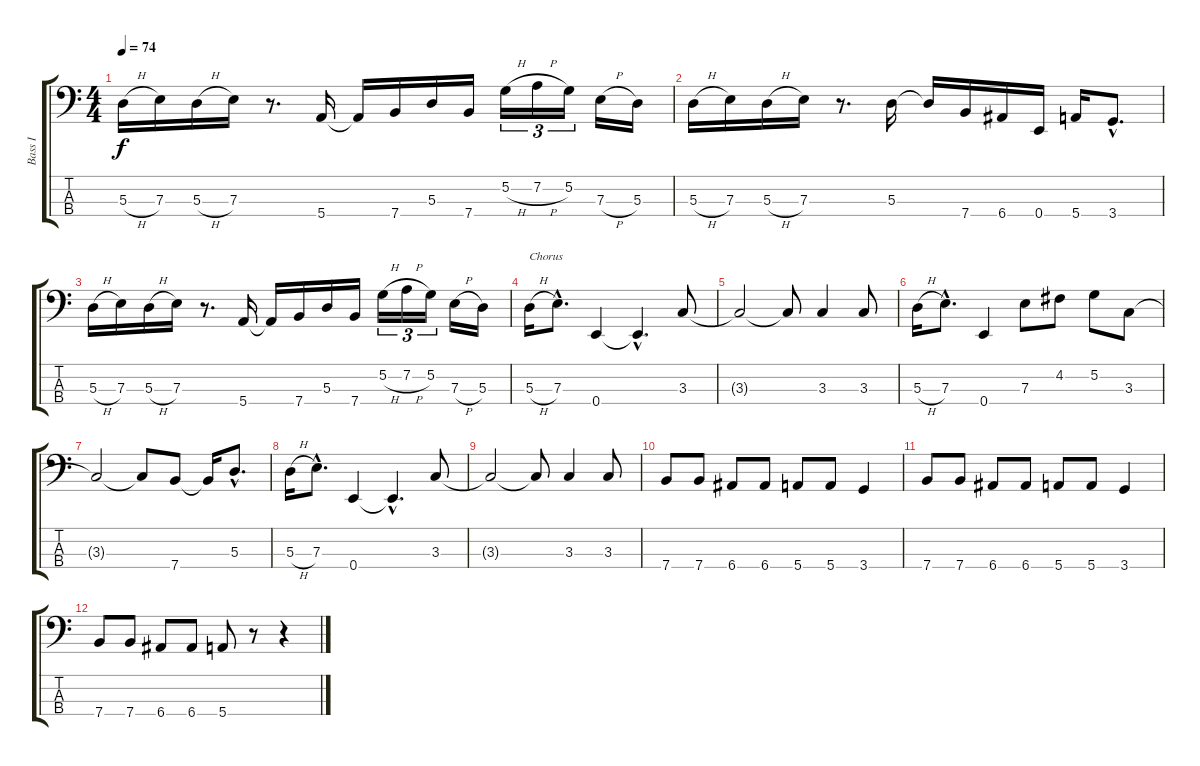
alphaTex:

\track ("Bass I" "Bass I") {instrument electricbasspick}
\staff {score tabs}
\tuning (G2 D2 A1 E1) {hide}
\ts (4 4)
\tempo 74
\clef f4
\ks c
5.3{h}.16{dy f} 7.3.16 5.3{h}.16 7.3.16 r.8{d} 5.4.16 5.4{t}.16 7.4.16 5.3.16 7.4.16 5.2{h}.16{tu (3 2)} 7.2{h}.16{tu (3 2)} 5.2.16{tu (3 2)} 7.3{h}.16 5.3.16 |
5.3{h}.16 7.3.16 5.3{h}.16 7.3.16 r.8{d} 5.3.16 5.3{t}.16 7.4.16 6.4.16 0.4.16 5.4.16 3.4{hac}.8{d} |
5.3{h}.16 7.3.16 5.3{h}.16 7.3.16 r.8{d} 5.4.16 5.4{t}.16 7.4.16 5.3.16 7.4.16 5.2{h}.16{tu (3 2)} 7.2{h}.16{tu (3 2)} 5.2.16{tu (3 2)} 7.3{h}.16 5.3.16 |
5.3{h}.16{txt "Chorus"} 7.3{hac}.8{d} 0.4.4 0.4{hac t}.4{d} 3.3.8 |
3.3{t}.2 3.3{t}.8 3.3.4 3.3.8 |
5.3{h}.16 7.3{hac}.8{d} 0.4.4 7.3.8 4.2.8 5.2.8 3.3.8 |
3.3{t}.2 3.3{t}.8 7.4.8 7.4{t}.16 5.3{hac}.8{d} |
5.3{h}.16 7.3{hac}.8{d} 0.4.4 0.4{hac t}.4{d} 3.3.8 |
3.3{t}.2 3.3{t}.8 3.3.4 3.3.8 |
7.4.8 7.4.8 6.4.8 6.4.8 5.4.8 5.4.8 3.4.4 |
7.4.8 7.4.8 6.4.8 6.4.8 5.4.8 5.4.8 3.4.4 |
7.4.8 7.4.8 6.4.8 6.4.8 5.4.8 r.8 r.4
